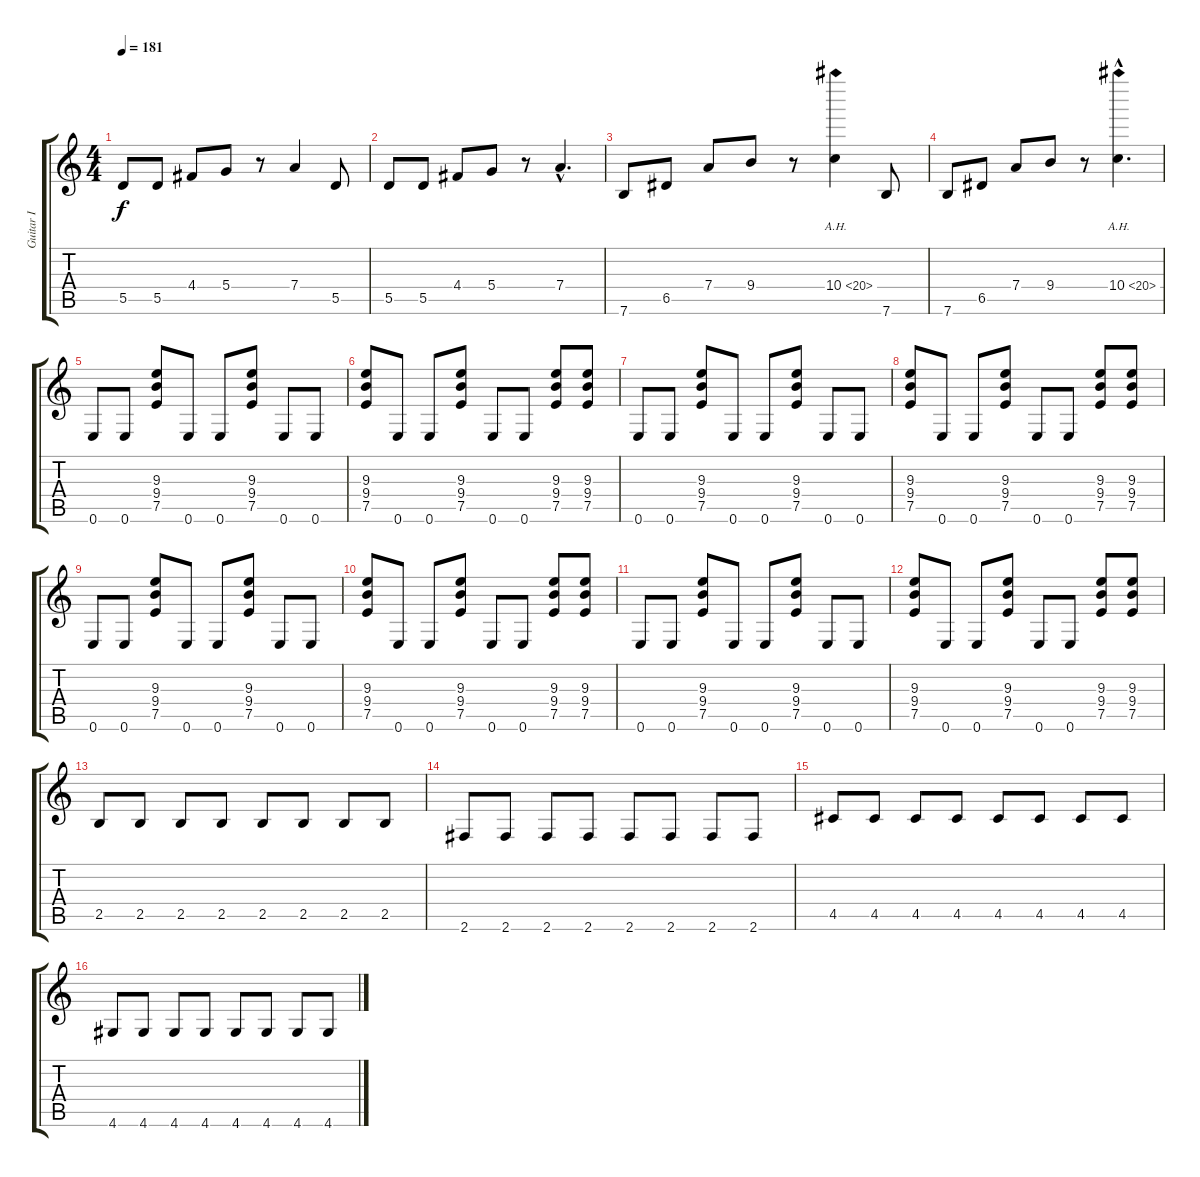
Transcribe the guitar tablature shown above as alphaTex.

\track ("Guitar I" "Guitar I") {instrument overdrivenguitar}
\staff {score tabs}
\tuning (E4 B3 G3 D3 A2 E2) {hide}
\ts (4 4)
\tempo 181
\clef g2
\ks c
5.5.8{dy f} 5.5.8 4.4.8 5.4.8 r.8 7.4.4 5.5.8 |
5.5.8 5.5.8 4.4.8 5.4.8 r.8 7.4{hac}.4{d} |
7.6.8 6.5.8 7.4.8 9.4.8 r.8 10.4{ah 10}.4 7.6.8 |
7.6.8 6.5.8 7.4.8 9.4.8 r.8 10.4{ah 10 hac}.4{d} |
0.6.8 0.6.8 (9.3 9.4 7.5).8 0.6.8 0.6.8 (9.3 9.4 7.5).8 0.6.8 0.6.8 |
(9.3 9.4 7.5).8 0.6.8 0.6.8 (9.3 9.4 7.5).8 0.6.8 0.6.8 (9.3 9.4 7.5).8 (9.3 9.4 7.5).8 |
0.6.8 0.6.8 (9.3 9.4 7.5).8 0.6.8 0.6.8 (9.3 9.4 7.5).8 0.6.8 0.6.8 |
(9.3 9.4 7.5).8 0.6.8 0.6.8 (9.3 9.4 7.5).8 0.6.8 0.6.8 (9.3 9.4 7.5).8 (9.3 9.4 7.5).8 |
0.6.8 0.6.8 (9.3 9.4 7.5).8 0.6.8 0.6.8 (9.3 9.4 7.5).8 0.6.8 0.6.8 |
(9.3 9.4 7.5).8 0.6.8 0.6.8 (9.3 9.4 7.5).8 0.6.8 0.6.8 (9.3 9.4 7.5).8 (9.3 9.4 7.5).8 |
0.6.8 0.6.8 (9.3 9.4 7.5).8 0.6.8 0.6.8 (9.3 9.4 7.5).8 0.6.8 0.6.8 |
(9.3 9.4 7.5).8 0.6.8 0.6.8 (9.3 9.4 7.5).8 0.6.8 0.6.8 (9.3 9.4 7.5).8 (9.3 9.4 7.5).8 |
2.5.8 2.5.8 2.5.8 2.5.8 2.5.8 2.5.8 2.5.8 2.5.8 |
2.6.8 2.6.8 2.6.8 2.6.8 2.6.8 2.6.8 2.6.8 2.6.8 |
4.5.8 4.5.8 4.5.8 4.5.8 4.5.8 4.5.8 4.5.8 4.5.8 |
4.6.8 4.6.8 4.6.8 4.6.8 4.6.8 4.6.8 4.6.8 4.6.8
